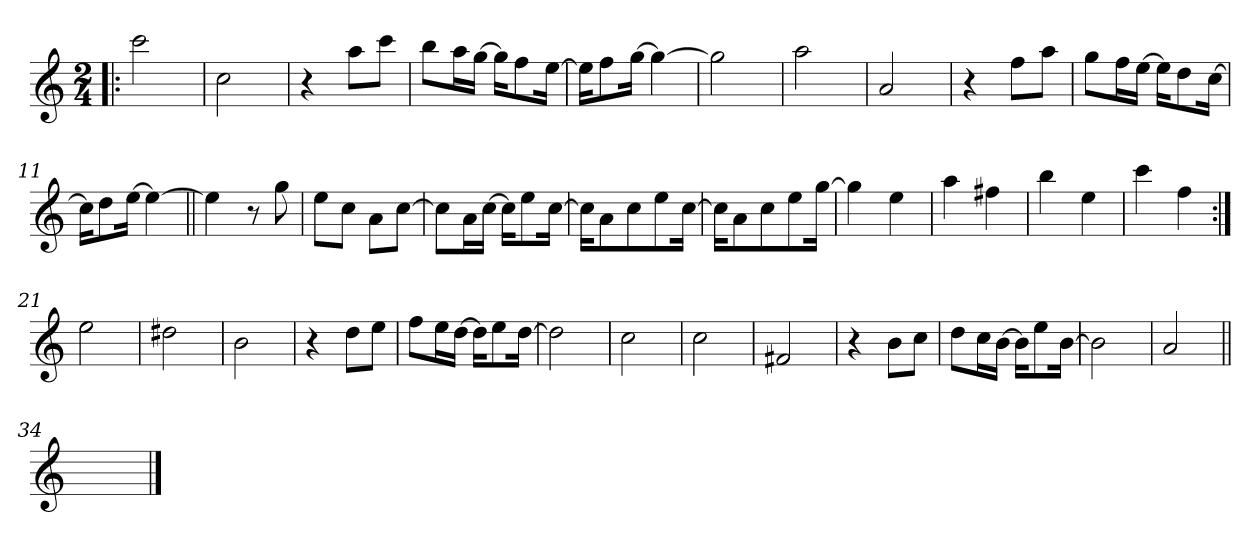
**kern
*part1
*staff1
*clefG2
*k[]
*C:
*M2/4
=1!|:
2ccc\
=2
2cc\
=3
4r
8aa\L
8ccc\J
=4
8bb\L
16aa\L
[16gg\JJ
16gg\KL]
8ff\
[16ee\Jk
=5
16ee\KL]
8ff\
[16gg\Jk
4gg\_
!!LO:LB:g=z
=6
2gg\]
=7
2aa\
=8
2a/
=9
4r
8ff\L
8aa\J
=10
8gg\L
16ff\L
[16ee\JJ
16ee\KL]
8dd\
[16cc\Jk
!!LO:LB:g=z
=11
16cc\KL]
8dd\
[16ee\Jk
4ee\_
=12||
4ee\]
8r
8gg\
=13
8ee\L
8cc\J
8a\L
[8cc\J
=14
8cc\L]
16a\L
[16cc\JJ
16cc\KL]
8ee\
[16cc\Jk
=15
16cc\KL]
8a\
8cc\
8ee\
[16cc\Jk
!!LO:LB:g=z
=16
16cc\KL]
8a\
8cc\
8ee\
[16gg\Jk
=17
4gg\]
4ee\
=18
4aa\
4ff#X\
=19
4bb\
4ee\
=20
4ccc\
4ff\
!!LO:LB:g=z
=21:|!
2ee\
=22
2dd#X\
=23
2b\
=24
4r
8dd\L
8ee\J
=25
8ff\L
16ee\L
[16dd\JJ
16dd\KL]
8ee\
[16dd\Jk
!!LO:LB:g=z
=26
2dd\]
=27
2cc\
=28
2cc\
=29
2f#X/
=30
4r
8b\L
8cc\J
!!LO:LB:g=z
=31
8dd\L
16cc\L
[16b\JJ
16b\KL]
8ee\
[16b\Jk
=32
2b\]
=33
2a/
=34||
*stria0
2ryy
==
*-
